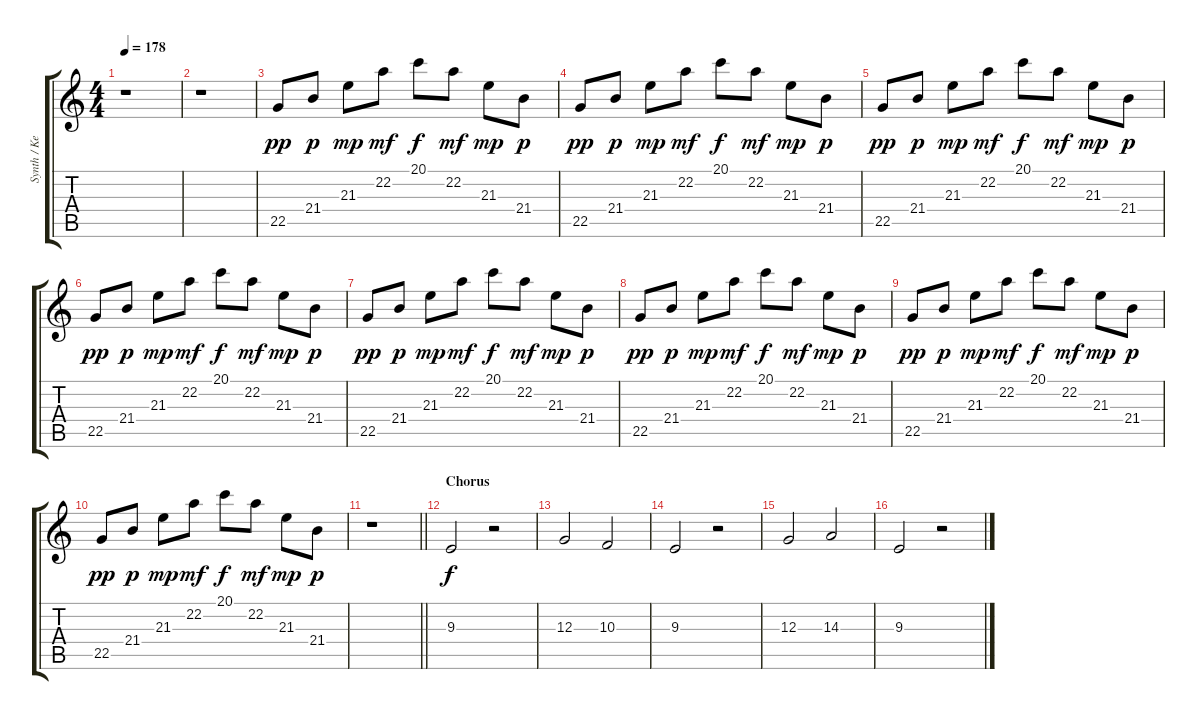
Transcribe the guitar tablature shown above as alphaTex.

\track ("Synth / Keyboard" "Synth / Ke") {instrument lead1square}
\staff {score tabs}
\tuning (E4 B3 G3 D3 A2 E2) {hide}
\ts (4 4)
\tempo 178
\clef g2
\ks c
r.1{dy f} |
r.1 |
22.5.8{dy pp} 21.4.8{dy p} 21.3.8{dy mp} 22.2.8{dy mf} 20.1.8{dy f} 22.2.8{dy mf} 21.3.8{dy mp} 21.4.8{dy p} |
22.5.8{dy pp} 21.4.8{dy p} 21.3.8{dy mp} 22.2.8{dy mf} 20.1.8{dy f} 22.2.8{dy mf} 21.3.8{dy mp} 21.4.8{dy p} |
22.5.8{dy pp} 21.4.8{dy p} 21.3.8{dy mp} 22.2.8{dy mf} 20.1.8{dy f} 22.2.8{dy mf} 21.3.8{dy mp} 21.4.8{dy p} |
22.5.8{dy pp} 21.4.8{dy p} 21.3.8{dy mp} 22.2.8{dy mf} 20.1.8{dy f} 22.2.8{dy mf} 21.3.8{dy mp} 21.4.8{dy p} |
22.5.8{dy pp} 21.4.8{dy p} 21.3.8{dy mp} 22.2.8{dy mf} 20.1.8{dy f} 22.2.8{dy mf} 21.3.8{dy mp} 21.4.8{dy p} |
22.5.8{dy pp} 21.4.8{dy p} 21.3.8{dy mp} 22.2.8{dy mf} 20.1.8{dy f} 22.2.8{dy mf} 21.3.8{dy mp} 21.4.8{dy p} |
22.5.8{dy pp} 21.4.8{dy p} 21.3.8{dy mp} 22.2.8{dy mf} 20.1.8{dy f} 22.2.8{dy mf} 21.3.8{dy mp} 21.4.8{dy p} |
22.5.8{dy pp} 21.4.8{dy p} 21.3.8{dy mp} 22.2.8{dy mf} 20.1.8{dy f} 22.2.8{dy mf} 21.3.8{dy mp} 21.4.8{dy p} |
\barLineRight lightlight
r.1 |
\section ("" "Chorus")
9.3.2{dy f} r.2 |
12.3.2 10.3.2 |
9.3.2 r.2 |
12.3.2 14.3.2 |
9.3.2 r.2
